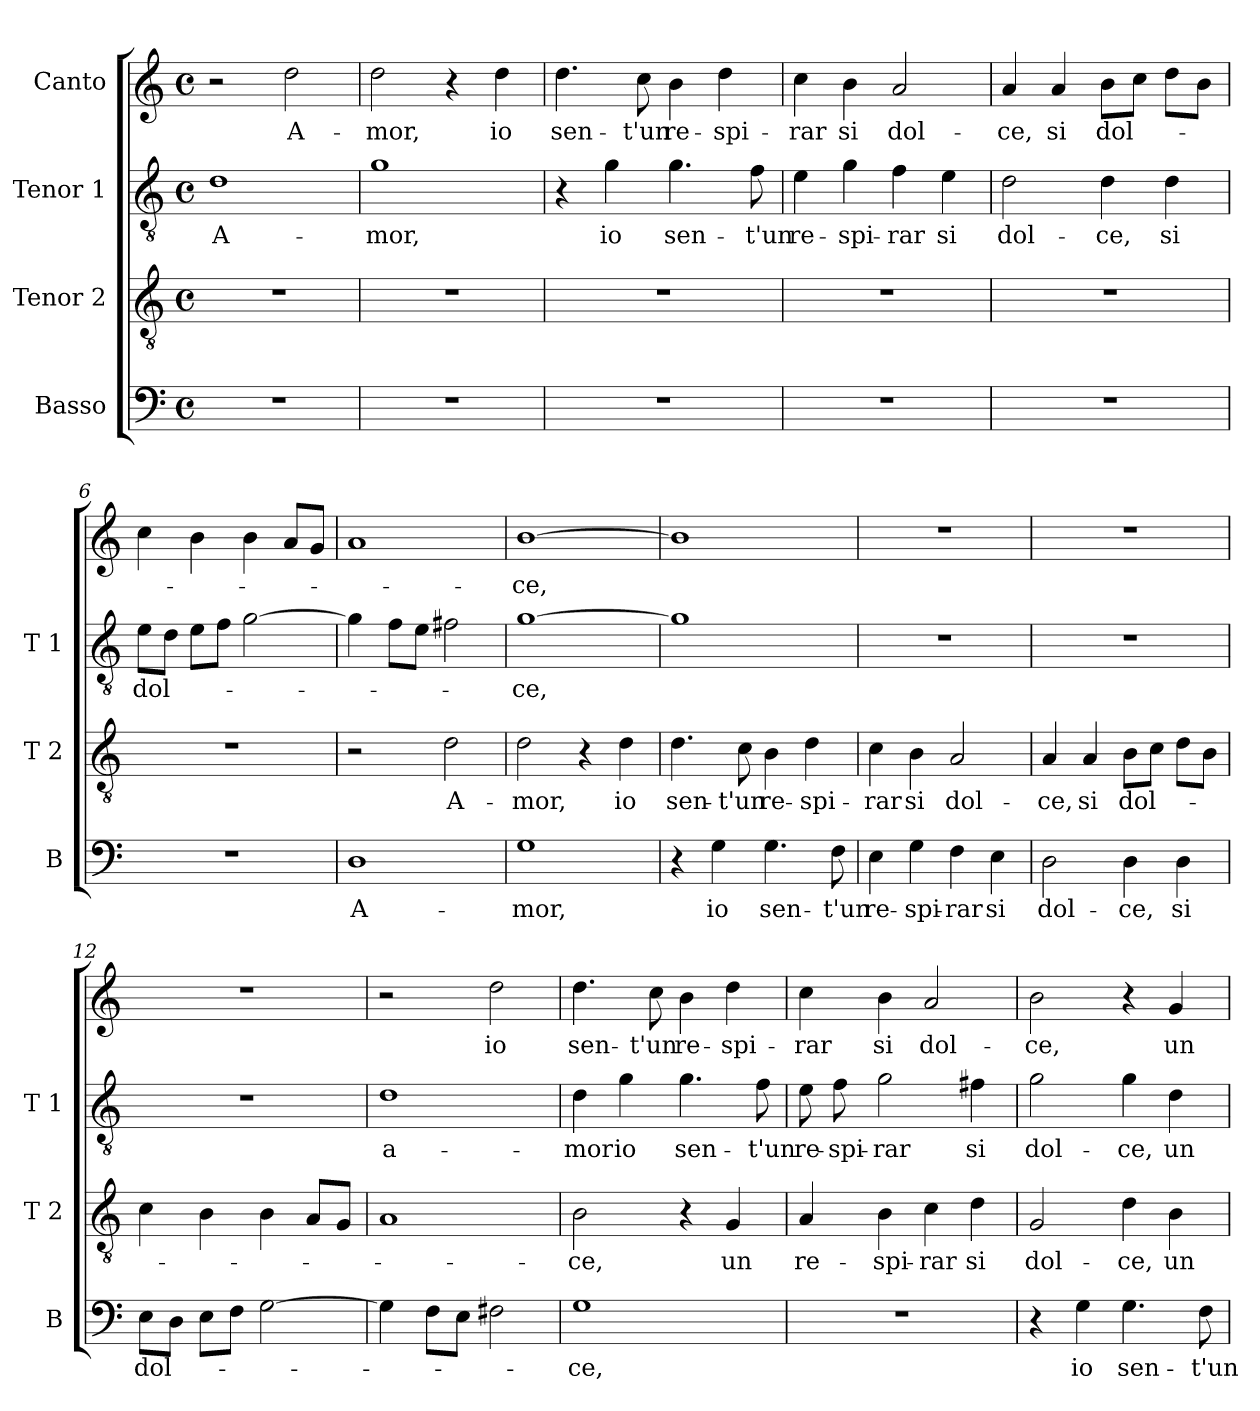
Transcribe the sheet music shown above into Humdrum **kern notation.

**kern	**text	**kern	**text	**kern	**text	**kern	**text
*part4	*part4	*part3	*part3	*part2	*part2	*part1	*part1
*staff4	*staff4	*staff3	*staff3	*staff2	*staff2	*staff1	*staff1
*I"Basso	*	*I"Tenor 2	*	*I"Tenor 1	*	*I"Canto	*
*I'B	*	*I'T 2	*	*I'T 1	*	*	*
*clefF4	*	*clefGv2	*	*clefGv2	*	*clefG2	*
*k[]	*	*k[]	*	*k[]	*	*k[]	*
*C:	*	*C:	*	*C:	*	*C:	*
*M4/4	*	*M4/4	*	*M4/4	*	*M4/4	*
*met(c)	*	*met(c)	*	*met(c)	*	*met(c)	*
=1	=1	=1	=1	=1	=1	=1	=1
!	!	!	!	!	!LO:LY:b	!	!
1r	.	1r	.	1d	A-	2r	.
!	!	!	!	!	!	!	!LO:LY:b
.	.	.	.	.	.	2dd\	A-
=2	=2	=2	=2	=2	=2	=2	=2
!	!	!	!	!	!LO:LY:b	!	!LO:LY:b
1r	.	1r	.	1g	-mor,	2dd\	-mor,
.	.	.	.	.	.	4r	.
!	!	!	!	!	!	!	!LO:LY:b
.	.	.	.	.	.	4dd\	io
=3	=3	=3	=3	=3	=3	=3	=3
!	!	!	!	!	!	!	!LO:LY:b
1r	.	1r	.	4r	.	4.dd\	sen-
!	!	!	!	!	!LO:LY:b	!	!
.	.	.	.	4g\	io	.	.
!	!	!	!	!	!	!	!LO:LY:b
.	.	.	.	.	.	8cc\	-t'un
!	!	!	!	!	!LO:LY:b	!	!LO:LY:b
.	.	.	.	4.g\	sen-	4b\	re-
!	!	!	!	!	!	!	!LO:LY:b
.	.	.	.	.	.	4dd\	-spi-
!	!	!	!	!	!LO:LY:b	!	!
.	.	.	.	8f\	-t'un	.	.
=4	=4	=4	=4	=4	=4	=4	=4
!	!	!	!	!	!LO:LY:b	!	!LO:LY:b
1r	.	1r	.	4e\	re-	4cc\	-rar
!	!	!	!	!	!LO:LY:b	!	!LO:LY:b
.	.	.	.	4g\	-spi-	4b\	si
!	!	!	!	!	!LO:LY:b	!	!LO:LY:b
.	.	.	.	4f\	-rar	2a/	dol-
!	!	!	!	!	!LO:LY:b	!	!
.	.	.	.	4e\	si	.	.
=5	=5	=5	=5	=5	=5	=5	=5
!	!	!	!	!	!LO:LY:b	!	!LO:LY:b
1r	.	1r	.	2d\	dol-	4a/	-ce,
!	!	!	!	!	!	!	!LO:LY:b
.	.	.	.	.	.	4a/	si
!	!	!	!	!	!LO:LY:b	!	!LO:LY:b
.	.	.	.	4d\	-ce,	8b\L	dol-
.	.	.	.	.	.	8cc\J	.
!	!	!	!	!	!LO:LY:b	!	!
.	.	.	.	4d\	si	8dd\L	.
.	.	.	.	.	.	8b\J	.
=6	=6	=6	=6	=6	=6	=6	=6
!	!	!	!	!	!LO:LY:b	!	!
1r	.	1r	.	8e\L	dol-	4cc\	.
.	.	.	.	8d\J	.	.	.
.	.	.	.	8e\L	.	4b\	.
.	.	.	.	8f\J	.	.	.
.	.	.	.	[2g\	.	4b\	.
.	.	.	.	.	.	8a/L	.
.	.	.	.	.	.	8g/J	.
!!LO:LB:g=z
=7	=7	=7	=7	=7	=7	=7	=7
!	!LO:LY:b	!	!	!	!	!	!
1D	A-	2r	.	4g\]	.	1a	.
.	.	.	.	8f\L	.	.	.
.	.	.	.	8e\J	.	.	.
!	!	!	!LO:LY:b	!	!	!	!
.	.	2d\	A-	2f#X\	.	.	.
=8	=8	=8	=8	=8	=8	=8	=8
!	!LO:LY:b	!	!LO:LY:b	!	!LO:LY:b	!	!LO:LY:b
1G	-mor,	2d\	-mor,	[1g	-ce,	[1b	-ce,
.	.	4r	.	.	.	.	.
!	!	!	!LO:LY:b	!	!	!	!
.	.	4d\	io	.	.	.	.
=9	=9	=9	=9	=9	=9	=9	=9
!	!	!	!LO:LY:b	!	!	!	!
4r	.	4.d\	sen-	1g]	.	1b]	.
!	!LO:LY:b	!	!	!	!	!	!
4G\	io	.	.	.	.	.	.
!	!	!	!LO:LY:b	!	!	!	!
.	.	8c\	-t'un	.	.	.	.
!	!LO:LY:b	!	!LO:LY:b	!	!	!	!
4.G\	sen-	4B\	re-	.	.	.	.
!	!	!	!LO:LY:b	!	!	!	!
.	.	4d\	-spi-	.	.	.	.
!	!LO:LY:b	!	!	!	!	!	!
8F\	-t'un	.	.	.	.	.	.
=10	=10	=10	=10	=10	=10	=10	=10
!	!LO:LY:b	!	!LO:LY:b	!	!	!	!
4E\	re-	4c\	-rar	1r	.	1r	.
!	!LO:LY:b	!	!LO:LY:b	!	!	!	!
4G\	-spi-	4B\	si	.	.	.	.
!	!LO:LY:b	!	!LO:LY:b	!	!	!	!
4F\	-rar	2A/	dol-	.	.	.	.
!	!LO:LY:b	!	!	!	!	!	!
4E\	si	.	.	.	.	.	.
=11	=11	=11	=11	=11	=11	=11	=11
!	!LO:LY:b	!	!LO:LY:b	!	!	!	!
2D\	dol-	4A/	-ce,	1r	.	1r	.
!	!	!	!LO:LY:b	!	!	!	!
.	.	4A/	si	.	.	.	.
!	!LO:LY:b	!	!LO:LY:b	!	!	!	!
4D\	-ce,	8B\L	dol-	.	.	.	.
.	.	8c\J	.	.	.	.	.
!	!LO:LY:b	!	!	!	!	!	!
4D\	si	8d\L	.	.	.	.	.
.	.	8B\J	.	.	.	.	.
=12	=12	=12	=12	=12	=12	=12	=12
!	!LO:LY:b	!	!	!	!	!	!
8E\L	dol-	4c\	.	1r	.	1r	.
8D\J	.	.	.	.	.	.	.
8E\L	.	4B\	.	.	.	.	.
8F\J	.	.	.	.	.	.	.
[2G\	.	4B\	.	.	.	.	.
.	.	8A/L	.	.	.	.	.
.	.	8G/J	.	.	.	.	.
!!LO:LB:g=z
=13	=13	=13	=13	=13	=13	=13	=13
!	!	!	!	!	!LO:LY:b	!	!
4G\]	.	1A	.	1d	a-	2r	.
8F\L	.	.	.	.	.	.	.
8E\J	.	.	.	.	.	.	.
!	!	!	!	!	!	!	!LO:LY:b
2F#X\	.	.	.	.	.	2dd\	io
=14	=14	=14	=14	=14	=14	=14	=14
!	!LO:LY:b	!	!LO:LY:b	!	!LO:LY:b	!	!LO:LY:b
1G	-ce,	2B\	-ce,	4d\	-mor	4.dd\	sen-
!	!	!	!	!	!LO:LY:b	!	!
.	.	.	.	4g\	io	.	.
!	!	!	!	!	!	!	!LO:LY:b
.	.	.	.	.	.	8cc\	-t'un
!	!	!	!	!	!LO:LY:b	!	!LO:LY:b
.	.	4r	.	4.g\	sen-	4b\	re-
!	!	!	!LO:LY:b	!	!	!	!LO:LY:b
.	.	4G/	un	.	.	4dd\	-spi-
!	!	!	!	!	!LO:LY:b	!	!
.	.	.	.	8f\	-t'un	.	.
=15	=15	=15	=15	=15	=15	=15	=15
!	!	!	!LO:LY:b	!	!LO:LY:b	!	!LO:LY:b
1r	.	4A/	re-	8e\	re-	4cc\	-rar
!	!	!	!	!	!LO:LY:b	!	!
.	.	.	.	8f\	-spi-	.	.
!	!	!	!LO:LY:b	!	!LO:LY:b	!	!LO:LY:b
.	.	4B\	-spi-	2g\	-rar	4b\	si
!	!	!	!LO:LY:b	!	!	!	!LO:LY:b
.	.	4c\	-rar	.	.	2a/	dol-
!	!	!	!LO:LY:b	!	!LO:LY:b	!	!
.	.	4d\	si	4f#X\	si	.	.
=16	=16	=16	=16	=16	=16	=16	=16
!	!	!	!LO:LY:b	!	!LO:LY:b	!	!LO:LY:b
4r	.	2G/	dol-	2g\	dol-	2b\	-ce,
!	!LO:LY:b	!	!	!	!	!	!
4G\	io	.	.	.	.	.	.
!	!LO:LY:b	!	!LO:LY:b	!	!LO:LY:b	!	!
4.G\	sen-	4d\	-ce,	4g\	-ce,	4r	.
!	!	!	!LO:LY:b	!	!LO:LY:b	!	!LO:LY:b
.	.	4B\	un	4d\	un	4g/	un
!	!LO:LY:b	!	!	!	!	!	!
8F\	-t'un	.	.	.	.	.	.
=	=	=	=	=	=	=	=
*-	*-	*-	*-	*-	*-	*-	*-
